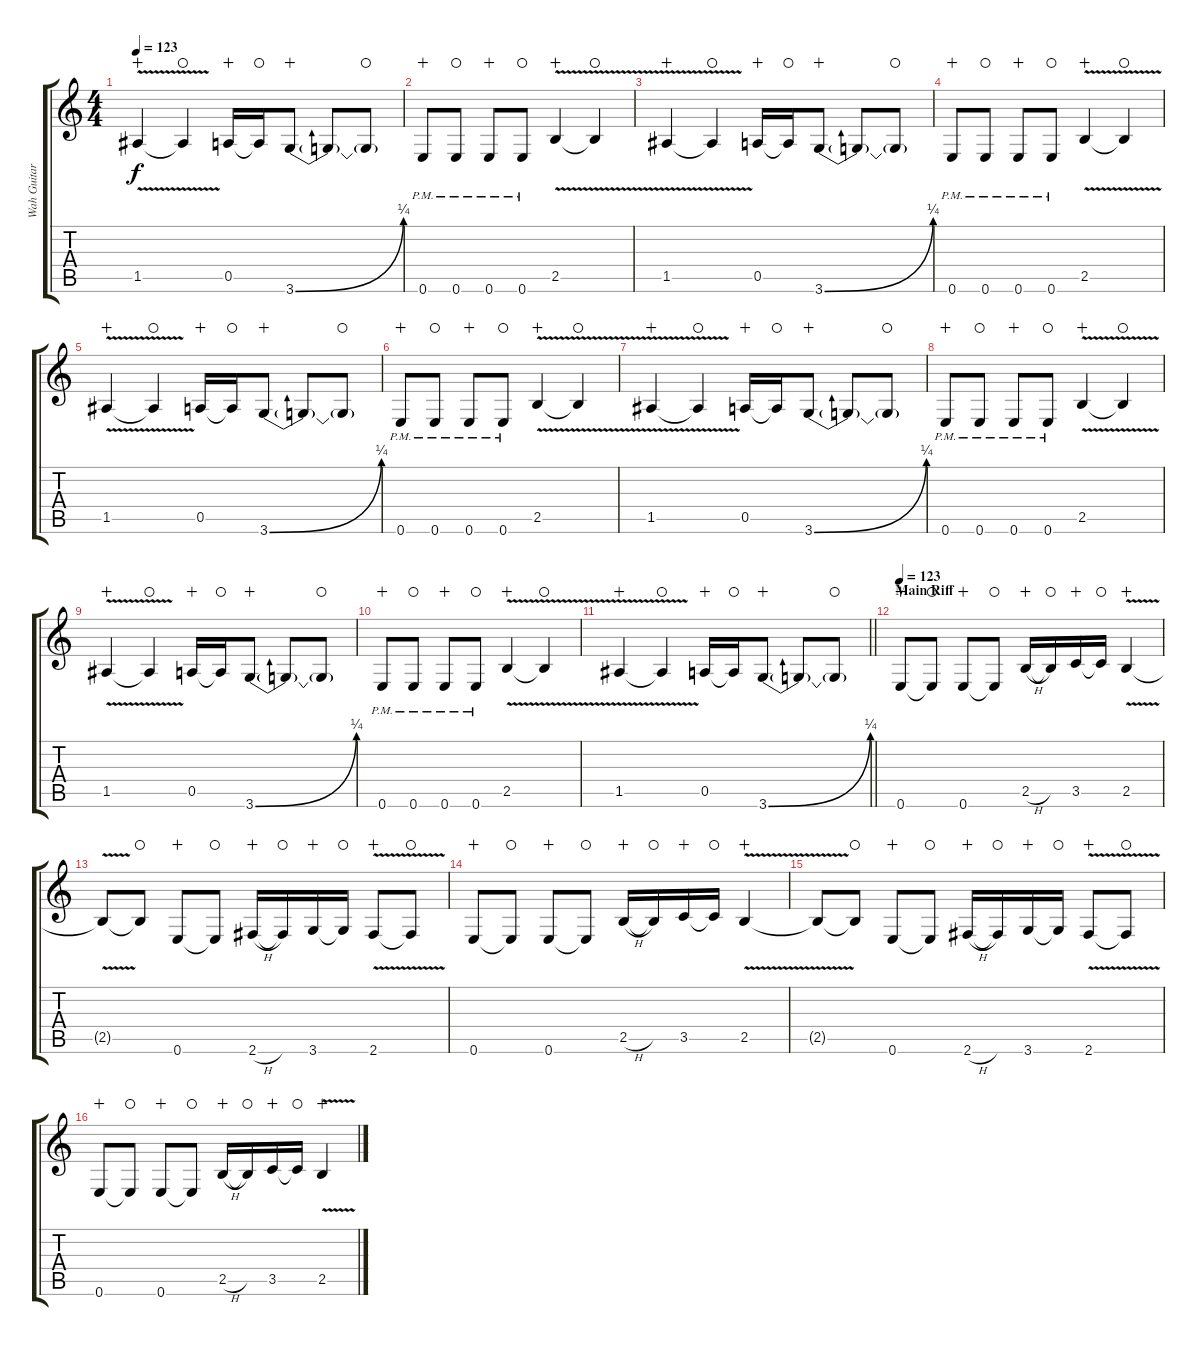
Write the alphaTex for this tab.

\track ("Wah Guitar [Tony Iommi]" "Wah Guitar") {instrument overdrivenguitar}
\staff {score tabs}
\tuning (E4 B3 G3 D3 A2 E2) {hide}
\ts (4 4)
\tempo 123
\clef g2
\ks c
1.5{v}.4{dy f wahc} 1.5{t}.4{waho} 0.5.16{wahc} 0.5{t}.16{waho} 3.6{be (bend 0 0 60 1)}.8{wahc} 3.6{t}.8 3.6{t}.8{waho} |
0.6{pm}.8{wahc} 0.6{pm}.8{waho} 0.6{pm}.8{wahc} 0.6{pm}.8{waho} 2.5{v}.4{wahc} 2.5{t}.4{waho} |
1.5{v}.4{wahc} 1.5{t}.4{waho} 0.5.16{wahc} 0.5{t}.16{waho} 3.6{be (bend 0 0 60 1)}.8{wahc} 3.6{t}.8 3.6{t}.8{waho} |
0.6{pm}.8{wahc} 0.6{pm}.8{waho} 0.6{pm}.8{wahc} 0.6{pm}.8{waho} 2.5{v}.4{wahc} 2.5{t}.4{waho} |
1.5{v}.4{wahc} 1.5{t}.4{waho} 0.5.16{wahc} 0.5{t}.16{waho} 3.6{be (bend 0 0 60 1)}.8{wahc} 3.6{t}.8 3.6{t}.8{waho} |
0.6{pm}.8{wahc} 0.6{pm}.8{waho} 0.6{pm}.8{wahc} 0.6{pm}.8{waho} 2.5{v}.4{wahc} 2.5{t}.4{waho} |
1.5{v}.4{wahc} 1.5{t}.4{waho} 0.5.16{wahc} 0.5{t}.16{waho} 3.6{be (bend 0 0 60 1)}.8{wahc} 3.6{t}.8 3.6{t}.8{waho} |
0.6{pm}.8{wahc} 0.6{pm}.8{waho} 0.6{pm}.8{wahc} 0.6{pm}.8{waho} 2.5{v}.4{wahc} 2.5{t}.4{waho} |
1.5{v}.4{wahc} 1.5{t}.4{waho} 0.5.16{wahc} 0.5{t}.16{waho} 3.6{be (bend 0 0 60 1)}.8{wahc} 3.6{t}.8 3.6{t}.8{waho} |
0.6{pm}.8{wahc} 0.6{pm}.8{waho} 0.6{pm}.8{wahc} 0.6{pm}.8{waho} 2.5{v}.4{wahc} 2.5{t}.4{waho} |
\barLineRight lightlight
1.5{v}.4{wahc} 1.5{t}.4{waho} 0.5.16{wahc} 0.5{t}.16{waho} 3.6{be (bend 0 0 60 1)}.8{wahc} 3.6{t}.8 3.6{t}.8{waho} |
\section ("" "Main Riff")
\tempo 123
0.6.8{volume 13 wahc} 0.6{t}.8{waho} 0.6.8{wahc} 0.6{t}.8{waho} 2.5{h}.16{wahc} 2.5{t}.16{waho} 3.5.16{wahc} 3.5{t}.16{waho} 2.5{v}.4{wahc} |
2.5{t}.8 2.5{t}.8{waho} 0.6.8{wahc} 0.6{t}.8{waho} 2.6{h}.16{wahc} 2.6{t}.16{waho} 3.6.16{wahc} 3.6{t}.16{waho} 2.6{v}.8{wahc} 2.6{t}.8{waho} |
0.6.8{wahc} 0.6{t}.8{waho} 0.6.8{wahc} 0.6{t}.8{waho} 2.5{h}.16{wahc} 2.5{t}.16{waho} 3.5.16{wahc} 3.5{t}.16{waho} 2.5{v}.4{wahc} |
2.5{t}.8 2.5{t}.8{waho} 0.6.8{wahc} 0.6{t}.8{waho} 2.6{h}.16{wahc} 2.6{t}.16{waho} 3.6.16{wahc} 3.6{t}.16{waho} 2.6{v}.8{wahc} 2.6{t}.8{waho} |
0.6.8{wahc} 0.6{t}.8{waho} 0.6.8{wahc} 0.6{t}.8{waho} 2.5{h}.16{wahc} 2.5{t}.16{waho} 3.5.16{wahc} 3.5{t}.16{waho} 2.5{v}.4{wahc}
